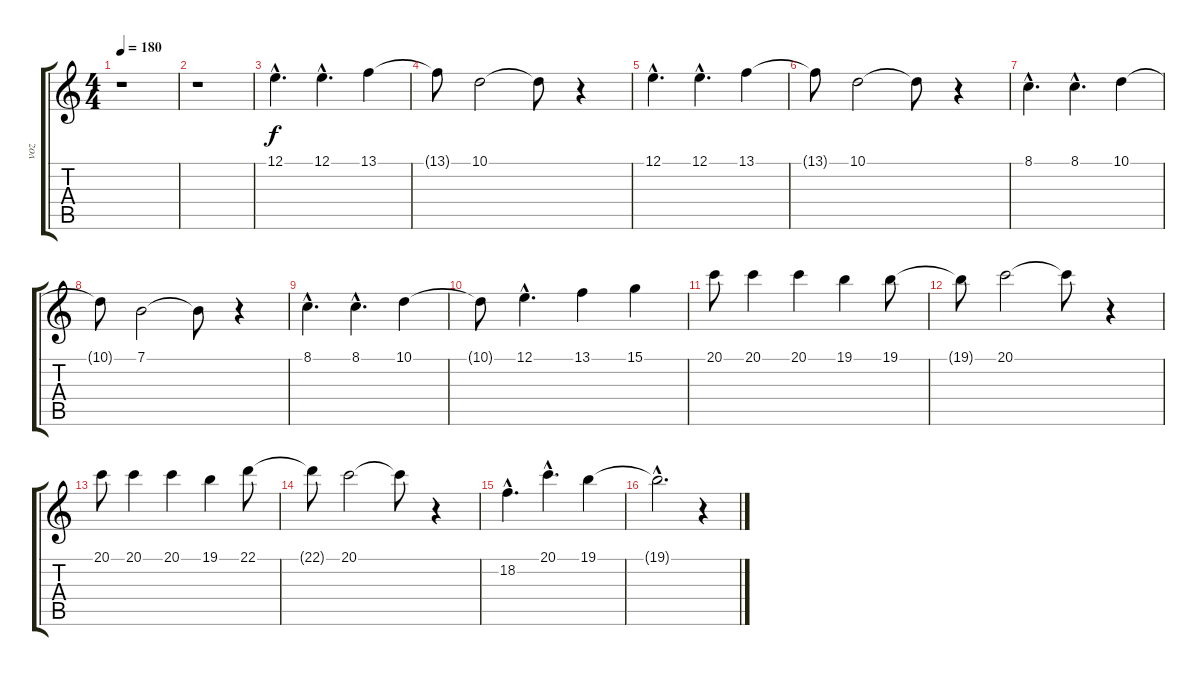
\track ("voz" "voz") {instrument oboe}
\staff {score tabs}
\tuning (E4 B3 G3 D3 A2 E2) {hide}
\ts (4 4)
\tempo 180
\clef g2
\ks c
r.1{dy f} |
r.1 |
12.1{hac}.4{d} 12.1{hac}.4{d} 13.1.4 |
13.1{t}.8 10.1.2 10.1{t}.8 r.4 |
12.1{hac}.4{d} 12.1{hac}.4{d} 13.1.4 |
13.1{t}.8 10.1.2 10.1{t}.8 r.4 |
8.1{hac}.4{d} 8.1{hac}.4{d} 10.1.4 |
10.1{t}.8 7.1.2 7.1{t}.8 r.4 |
8.1{hac}.4{d} 8.1{hac}.4{d} 10.1.4 |
10.1{t}.8 12.1{hac}.4{d} 13.1.4 15.1.4 |
20.1.8 20.1.4 20.1.4 19.1.4 19.1.8 |
19.1{t}.8 20.1.2 20.1{t}.8 r.4 |
20.1.8 20.1.4 20.1.4 19.1.4 22.1.8 |
22.1{t}.8 20.1.2 20.1{t}.8 r.4 |
18.2{hac}.4{d} 20.1{hac}.4{d} 19.1.4 |
19.1{hac t}.2{d} r.4
